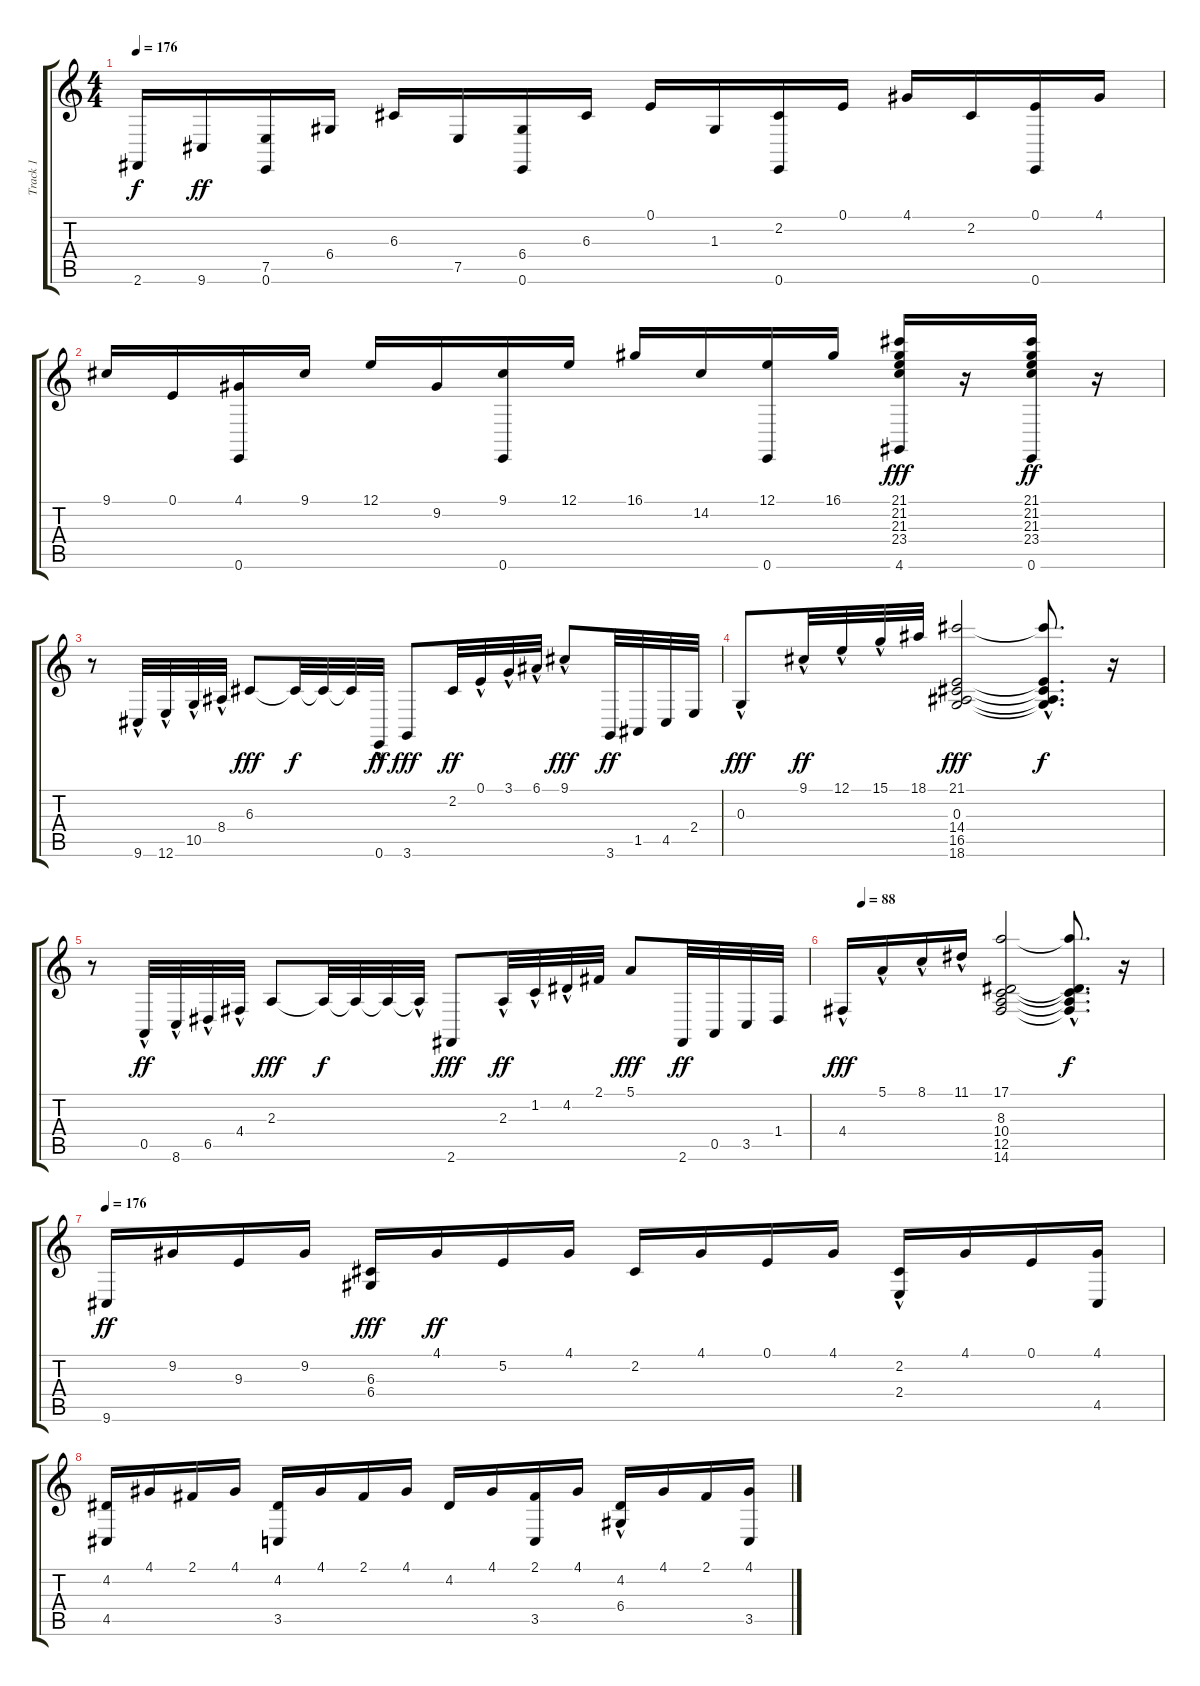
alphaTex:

\track ("Track 1" "Track 1") {instrument acousticgrandpiano}
\staff {score tabs}
\tuning (E4 B3 G3 D3 A2 E2) {hide}
\ts (4 4)
\tempo 176
\clef g2
\ks c
2.6{t}.16{dy f} 9.6.16{dy ff} (7.5 0.6).16 6.4.16 6.3.16 7.5.16 (6.4 0.6).16 6.3.16 0.1.16 1.3.16 (2.2 0.6).16 0.1.16 4.1.16 2.2.16 (0.1 0.6).16 4.1.16 |
9.1.16 0.1.16 (4.1 0.6).16 9.1.16 12.1.16 9.2.16 (9.1 0.6).16 12.1.16 16.1.16 14.2.16 (12.1 0.6).16 16.1.16 (21.1 21.2 21.3 23.4 4.6).16{dy fff} r.16 (21.1 21.2 21.3 23.4 0.6).16{dy ff} r.16 |
r.8 9.6{hac}.32 12.6{hac}.32 10.5{hac}.32 8.4{hac}.32 6.3.8{dy fff} 6.3{t}.32{dy f} 6.3{t}.32 6.3{t}.32 0.6{hac}.32{dy ff} 3.6.8{dy fff} 2.2.32{dy ff} 0.1{hac}.32 3.1{hac}.32 6.1{hac}.32 9.1{hac}.8{dy fff} 3.6.32{dy ff} 1.5.32 4.5.32 2.4.32 |
0.3{hac}.8{dy fff} 9.1{hac}.32{dy ff} 12.1{hac}.32 15.1{hac}.32 18.1.32 (21.1 0.3 14.4 16.5 18.6).2{dy fff} (21.1{hac t} 0.3{hac t} 14.4{hac t} 16.5{hac t} 18.6{hac t}).8{d dy f} r.16 |
r.8 0.5{hac}.32{dy ff} 8.6{hac}.32 6.5{hac}.32 4.4{hac}.32 2.3.8{dy fff} 2.3{t}.32{dy f} 2.3{t}.32 2.3{t}.32 2.3{hac t}.32 2.6.8{dy fff} 2.3{hac}.32{dy ff} 1.2{hac}.32 4.2{hac}.32 2.1.32 5.1.8{dy fff} 2.6.32{dy ff} 0.5.32 3.5.32 1.4.32 |
\tempo (88 0.0625)
4.4{hac}.16{dy fff} 5.1{hac}.16 8.1{hac}.16 11.1{hac}.16 (17.1 8.3 10.4 12.5 14.6).2 (17.1{hac t} 8.3{hac t} 10.4{hac t} 12.5{hac t} 14.6{hac t}).8{d dy f} r.16 |
\tempo 176
9.6.16{dy ff} 9.2.16 9.3.16 9.2.16 (6.3 6.4).16{dy fff} 4.1.16{dy ff} 5.2.16 4.1.16 2.2.16 4.1.16 0.1.16 4.1.16 (2.2 2.4{hac}).16 4.1.16 0.1.16 (4.1 4.5).16 |
(4.2 4.5).16 4.1.16 2.1.16 4.1.16 (4.2 3.5).16 4.1.16 2.1.16 4.1.16 4.2.16 4.1.16 (2.1 3.5).16 4.1.16 (4.2 6.4{hac}).16 4.1.16 2.1.16 (4.1 3.5).16
